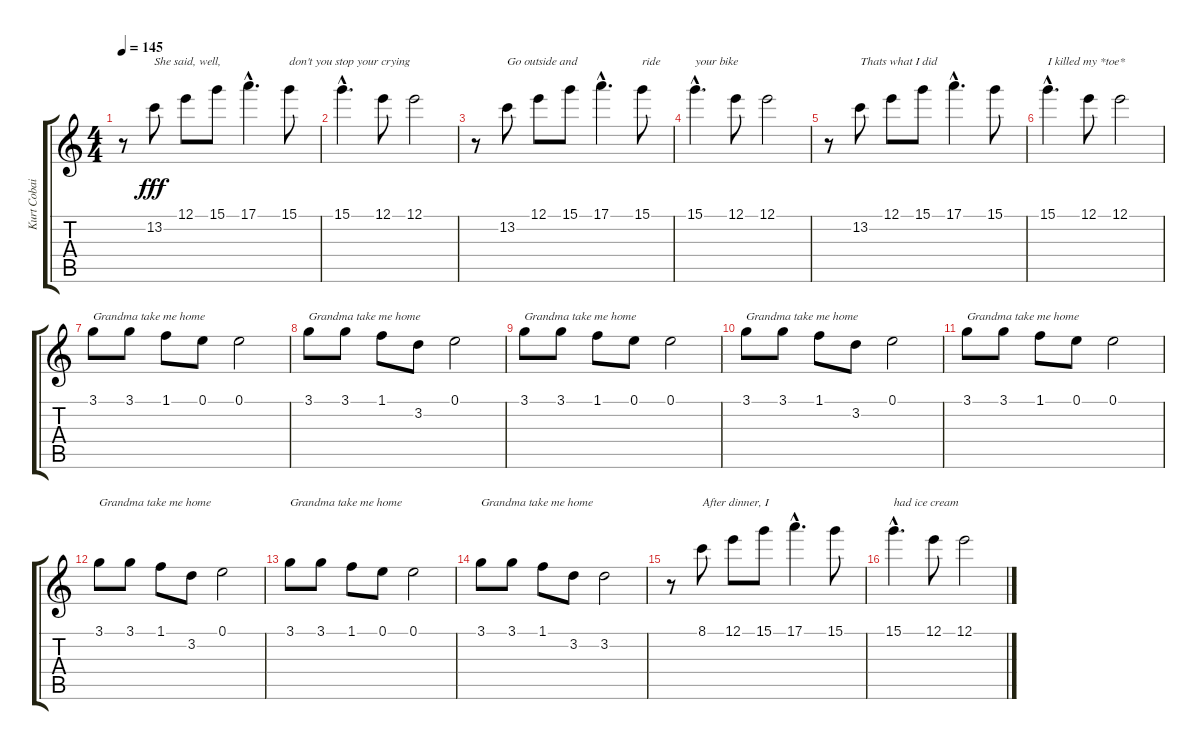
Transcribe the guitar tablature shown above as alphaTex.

\track ("Kurt Cobain - Vocals" "Kurt Cobai") {instrument overdrivenguitar}
\staff {score tabs}
\tuning (E4 B3 G3 D3 A2 E2) {hide}
\ts (4 4)
\tempo 145
\clef g2
\ks c
r.8{dy fff} 13.2.8{txt "She said, well,"} 12.1.8 15.1.8 17.1{hac}.4{d} 15.1.8{txt "don't you stop your crying"} |
15.1{hac}.4{d} 12.1.8 12.1.2 |
r.8 13.2.8{txt "Go outside and"} 12.1.8 15.1.8 17.1{hac}.4{d} 15.1.8{txt "ride"} |
15.1{hac}.4{d txt "your bike"} 12.1.8 12.1.2 |
r.8 13.2.8{txt "Thats what I did"} 12.1.8 15.1.8 17.1{hac}.4{d} 15.1.8 |
15.1{hac}.4{d txt "I killed my *toe*"} 12.1.8 12.1.2 |
3.1.8{txt "Grandma take me home"} 3.1.8 1.1.8 0.1.8 0.1.2 |
3.1.8{txt "Grandma take me home"} 3.1.8 1.1.8 3.2.8 0.1.2 |
3.1.8{txt "Grandma take me home"} 3.1.8 1.1.8 0.1.8 0.1.2 |
3.1.8{txt "Grandma take me home"} 3.1.8 1.1.8 3.2.8 0.1.2 |
3.1.8{txt "Grandma take me home"} 3.1.8 1.1.8 0.1.8 0.1.2 |
3.1.8{txt "Grandma take me home"} 3.1.8 1.1.8 3.2.8 0.1.2 |
3.1.8{txt "Grandma take me home"} 3.1.8 1.1.8 0.1.8 0.1.2 |
3.1.8{txt "Grandma take me home"} 3.1.8 1.1.8 3.2.8 3.2.2 |
r.8 8.1.8{txt "After dinner, I"} 12.1.8 15.1.8 17.1{hac}.4{d} 15.1.8 |
15.1{hac}.4{d txt "had ice cream"} 12.1.8 12.1.2
